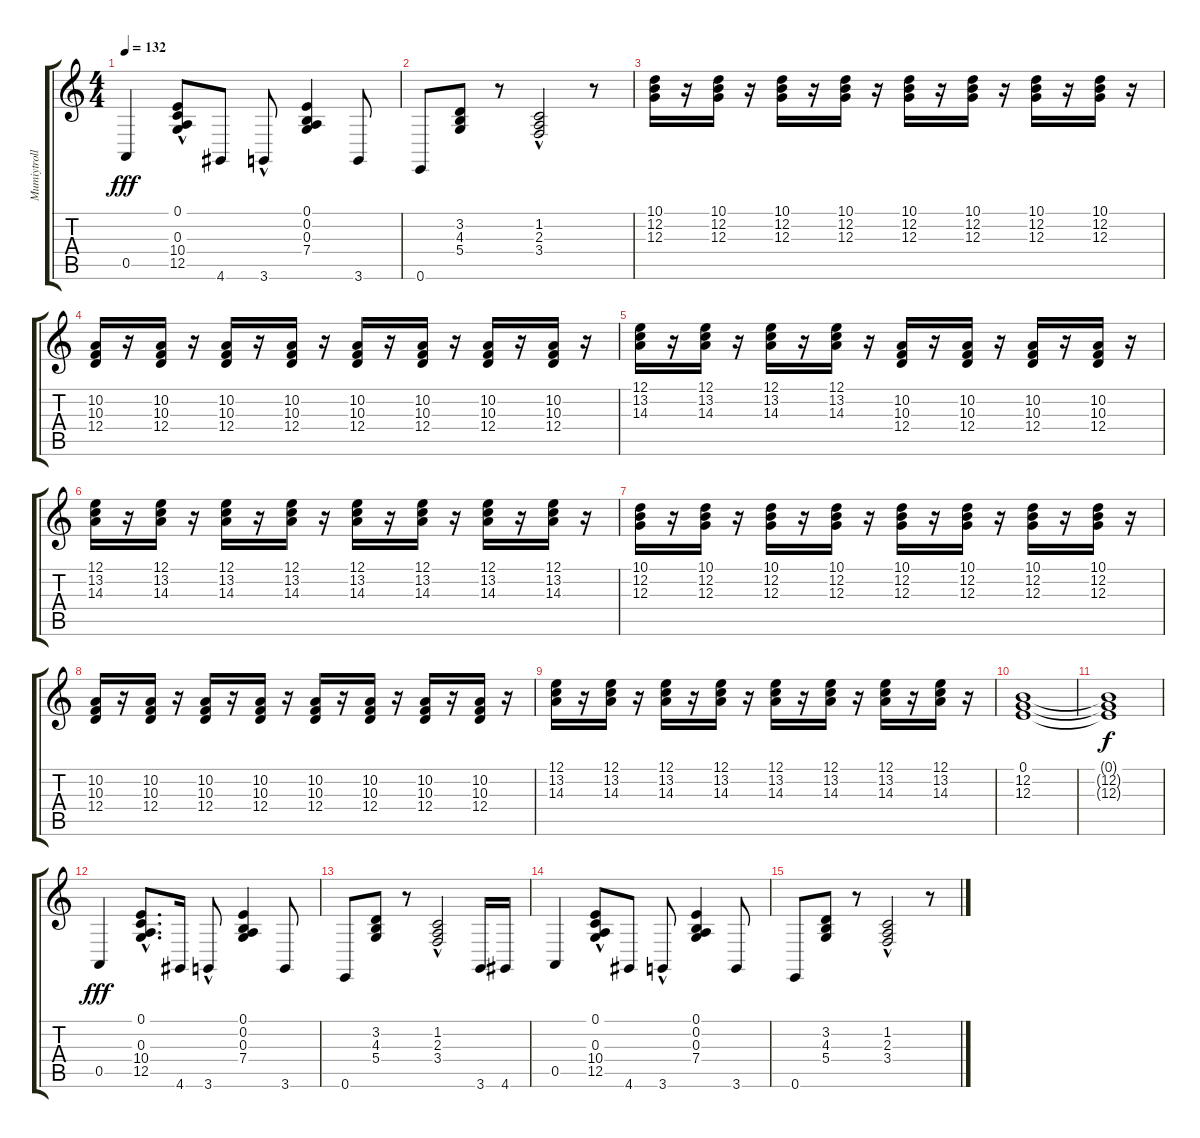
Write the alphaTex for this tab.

\track ("Mumiytroll" "Mumiytroll") {instrument acousticgrandpiano}
\staff {score tabs}
\tuning (E4 B3 G3 D3 A2 E2) {hide}
\ts (4 4)
\tempo 132
\clef g2
\ks c
0.5.4{dy fff} (0.1 0.3 10.4 12.5{hac}).8 4.6.8 3.6{hac}.8 (0.1 0.2 0.3 7.4).4 3.6.8 |
0.6.8 (3.2 4.3 5.4).8 r.8 (1.2{hac} 2.3 3.4).2 r.8 |
(10.1 12.2 12.3).16 r.16 (10.1 12.2 12.3).16 r.16 (10.1 12.2 12.3).16 r.16 (10.1 12.2 12.3).16 r.16 (10.1 12.2 12.3).16 r.16 (10.1 12.2 12.3).16 r.16 (10.1 12.2 12.3).16 r.16 (10.1 12.2 12.3).16 r.16 |
(10.2 10.3 12.4).16 r.16 (10.2 10.3 12.4).16 r.16 (10.2 10.3 12.4).16 r.16 (10.2 10.3 12.4).16 r.16 (10.2 10.3 12.4).16 r.16 (10.2 10.3 12.4).16 r.16 (10.2 10.3 12.4).16 r.16 (10.2 10.3 12.4).16 r.16 |
(12.1 13.2 14.3).16 r.16 (12.1 13.2 14.3).16 r.16 (12.1 13.2 14.3).16 r.16 (12.1 13.2 14.3).16 r.16 (10.2 10.3 12.4).16 r.16 (10.2 10.3 12.4).16 r.16 (10.2 10.3 12.4).16 r.16 (10.2 10.3 12.4).16 r.16 |
(12.1 13.2 14.3).16 r.16 (12.1 13.2 14.3).16 r.16 (12.1 13.2 14.3).16 r.16 (12.1 13.2 14.3).16 r.16 (12.1 13.2 14.3).16 r.16 (12.1 13.2 14.3).16 r.16 (12.1 13.2 14.3).16 r.16 (12.1 13.2 14.3).16 r.16 |
(10.1 12.2 12.3).16 r.16 (10.1 12.2 12.3).16 r.16 (10.1 12.2 12.3).16 r.16 (10.1 12.2 12.3).16 r.16 (10.1 12.2 12.3).16 r.16 (10.1 12.2 12.3).16 r.16 (10.1 12.2 12.3).16 r.16 (10.1 12.2 12.3).16 r.16 |
(10.2 10.3 12.4).16 r.16 (10.2 10.3 12.4).16 r.16 (10.2 10.3 12.4).16 r.16 (10.2 10.3 12.4).16 r.16 (10.2 10.3 12.4).16 r.16 (10.2 10.3 12.4).16 r.16 (10.2 10.3 12.4).16 r.16 (10.2 10.3 12.4).16 r.16 |
(12.1 13.2 14.3).16 r.16 (12.1 13.2 14.3).16 r.16 (12.1 13.2 14.3).16 r.16 (12.1 13.2 14.3).16 r.16 (12.1 13.2 14.3).16 r.16 (12.1 13.2 14.3).16 r.16 (12.1 13.2 14.3).16 r.16 (12.1 13.2 14.3).16 r.16 |
(0.1 12.2 12.3).1 |
(0.1{t} 12.2{t} 12.3{t}).1{dy f} |
0.5.4{dy fff} (0.1 0.3 10.4 12.5{hac}).8{d} 4.6.16 3.6{hac}.8 (0.1 0.2 0.3 7.4).4 3.6.8 |
0.6.8 (3.2 4.3 5.4).8 r.8 (1.2{hac} 2.3 3.4).2 3.6.16 4.6.16 |
0.5.4 (0.1 0.3 10.4 12.5{hac}).8 4.6.8 3.6{hac}.8 (0.1 0.2 0.3 7.4).4 3.6.8 |
0.6.8 (3.2 4.3 5.4).8 r.8 (1.2{hac} 2.3 3.4).2 r.8
